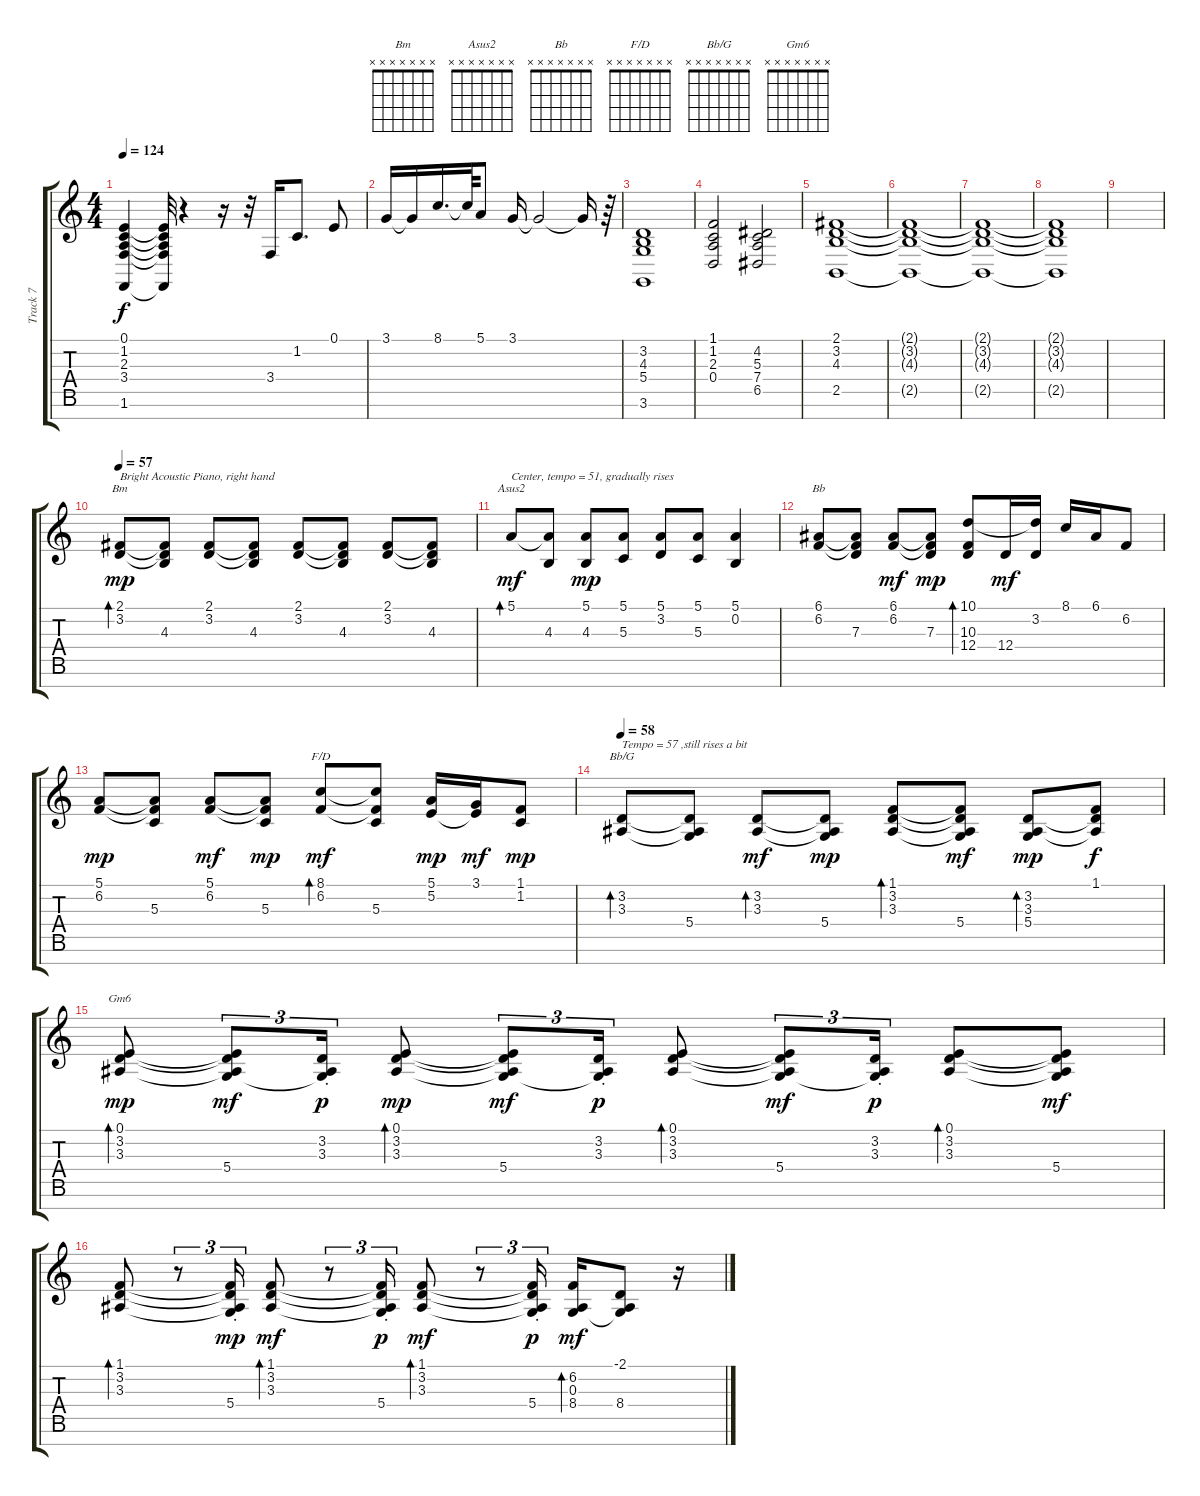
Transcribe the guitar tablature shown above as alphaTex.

\track ("Track 7" "Track 7") {instrument percussiveorgan}
\staff {score tabs}
\tuning (E4 B3 G3 D3 A2 E2 B1) {hide}
\chord ("Bm" x x x x x x x)
\chord ("Asus2" x x x x x x x)
\chord ("Bb" x x x x x x x)
\chord ("F/D" x x x x x x x)
\chord ("Bb/G" x x x x x x x)
\chord ("Gm6" x x x x x x x)
\ts (4 4)
\tempo 124
\clef g2
\ks c
(0.1 1.2 2.3 3.4 1.6).4{dy f} (0.1{t} 1.2{t} 2.3{t} 3.4{t} 1.6{t}).32 r.4 r.16 r.32 3.4.16 1.2.8{d} 0.1.8 |
3.1.16 3.1{t}.16 8.1.16{d} 8.1{t}.64 5.1.8 3.1.16 3.1{t}.2 3.1{t}.16 r.64 |
(3.2 4.3 5.4 3.6).1 |
(1.1 1.2 2.3 0.4).2 (4.2 5.3 7.4 6.5).2 |
(2.1 3.2 4.3 2.5).1 |
(2.1{t} 3.2{t} 4.3{t} 2.5{t}).1 |
(2.1{t} 3.2{t} 4.3{t} 2.5{t}).1 |
(2.1{t} 3.2{t} 4.3{t} 2.5{t}).1 |
|
\tempo 51
\tempo 57
(2.1 3.2).8{bd 120 ch "Bm" txt "Bright Acoustic Piano, right hand" dy mp volume 7 balance 8 instrument brightacousticpiano} (2.1{t} 3.2{t} 4.3).8 (2.1 3.2).8 (2.1{t} 3.2{t} 4.3).8 (2.1 3.2).8 (2.1{t} 3.2{t} 4.3).8 (2.1 3.2).8 (2.1{t} 3.2{t} 4.3).8 |
5.1.8{bd 60 ch "Asus2" txt "Center, tempo = 51, gradually rises " dy mf volume 10} (5.1{t} 4.3).8 (5.1 4.3).8{dy mp} (5.1 5.3).8 (5.1 3.2).8 (5.1 5.3).8 (5.1 0.2).4 |
(6.1 6.2).8{ch "Bb"} (6.1{t} 6.2{t} 7.3).8 (6.1 6.2).8{dy mf} (6.1{t} 6.2{t} 7.3).8{dy mp} (10.1 10.3 12.4).8{bd 120} 12.4.16{dy mf} (10.1{t} 3.2).16 8.1.16 6.1.16 6.2.8 |
(5.1 6.2).8{dy mp} (5.1{t} 6.2{t} 5.3).8 (5.1 6.2).8{dy mf} (5.1{t} 6.2{t} 5.3).8{dy mp} (8.1 6.2).8{bd 240 ch "F/D" dy mf} (8.1{t} 6.2{t} 5.3).8 (5.1 5.2).16{dy mp} (3.1 5.2{t}).16{dy mf} (1.1 1.2).8{dy mp} |
\tempo 58
(3.2 3.3).8{bd 30 ch "Bb/G" txt "Tempo = 57 ,still rises a bit"} (3.2{t} 3.3{t} 5.4).8 (3.2 3.3).8{bd 120 dy mf} (3.2{t} 3.3{t} 5.4).8{dy mp} (1.1 3.2 3.3).8{bd 120} (1.1{t} 3.2{t} 3.3{t} 5.4).8{dy mf} (3.2 3.3 5.4).8{bd 240 dy mp} (1.1 3.2{t} 3.3{t}).8{dy f} |
(0.1 3.2 3.3).8{bd 60 ch "Gm6" dy mp} (0.1{t} 3.2{t} 3.3{t} 5.4).8{tu (3 2) dy mf} (3.2{st} 3.3{st} 5.4{t}).16{tu (3 2) dy p} (0.1 3.2 3.3).8{bd 60 dy mp} (0.1{t} 3.2{t} 3.3{t} 5.4).8{tu (3 2) dy mf} (3.2{st} 3.3{st} 5.4{t}).16{tu (3 2) dy p} (0.1 3.2 3.3).8{bd 60} (0.1{t} 3.2{t} 3.3{t} 5.4).8{tu (3 2) dy mf} (3.2{st} 3.3{st} 5.4{t}).16{tu (3 2) dy p} (0.1 3.2 3.3).8{bd 60} (0.1{t} 3.2{t} 3.3{t} 5.4).8{dy mf} |
(1.1 3.2 3.3).8{bd 120} r.8{tu (3 2)} (1.1{t} 3.2{t} 3.3{t} 5.4{st}).16{tu (3 2) dy mp} (1.1 3.2 3.3).8{bd 60 dy mf} r.8{tu (3 2)} (1.1{t} 3.2{t} 3.3{t} 5.4{st}).16{tu (3 2) dy p} (1.1 3.2 3.3).8{bd 60 dy mf} r.8{tu (3 2)} (1.1{t} 3.2{t} 3.3{t} 5.4{st}).16{tu (3 2) dy p} (6.2 0.3 8.4).16{bd 60 dy mf} (-2.1 0.3{t} 8.4).8 r.16
